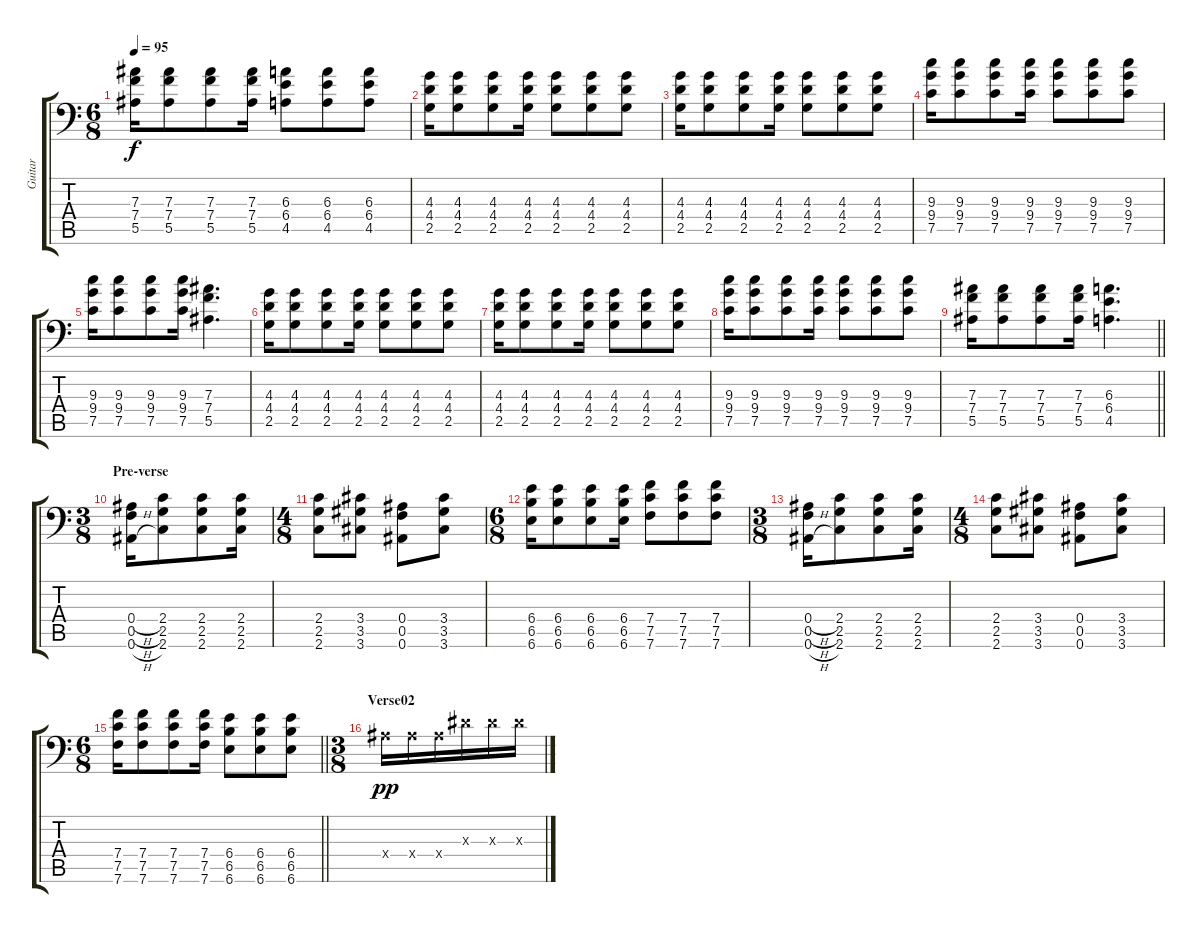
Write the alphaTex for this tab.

\track ("Guitar" "Guitar") {instrument overdrivenguitar}
\staff {score tabs}
\tuning (C4 G3 Eb3 Bb2 F2 Bb1) {hide}
\ts (6 8)
\tempo 95
\clef f4
\ks c
(7.3 7.4 5.5).16{dy f} (7.3 7.4 5.5).8 (7.3 7.4 5.5).8 (7.3 7.4 5.5).16 (6.3 6.4 4.5).8 (6.3 6.4 4.5).8 (6.3 6.4 4.5).8 |
(4.3 4.4 2.5).16 (4.3 4.4 2.5).8 (4.3 4.4 2.5).8 (4.3 4.4 2.5).16 (4.3 4.4 2.5).8 (4.3 4.4 2.5).8 (4.3 4.4 2.5).8 |
(4.3 4.4 2.5).16 (4.3 4.4 2.5).8 (4.3 4.4 2.5).8 (4.3 4.4 2.5).16 (4.3 4.4 2.5).8 (4.3 4.4 2.5).8 (4.3 4.4 2.5).8 |
(9.3 9.4 7.5).16 (9.3 9.4 7.5).8 (9.3 9.4 7.5).8 (9.3 9.4 7.5).16 (9.3 9.4 7.5).8 (9.3 9.4 7.5).8 (9.3 9.4 7.5).8 |
(9.3 9.4 7.5).16 (9.3 9.4 7.5).8 (9.3 9.4 7.5).8 (9.3 9.4 7.5).16 (7.3 7.4 5.5).4{d} |
(4.3 4.4 2.5).16 (4.3 4.4 2.5).8 (4.3 4.4 2.5).8 (4.3 4.4 2.5).16 (4.3 4.4 2.5).8 (4.3 4.4 2.5).8 (4.3 4.4 2.5).8 |
(4.3 4.4 2.5).16 (4.3 4.4 2.5).8 (4.3 4.4 2.5).8 (4.3 4.4 2.5).16 (4.3 4.4 2.5).8 (4.3 4.4 2.5).8 (4.3 4.4 2.5).8 |
(9.3 9.4 7.5).16 (9.3 9.4 7.5).8 (9.3 9.4 7.5).8 (9.3 9.4 7.5).16 (9.3 9.4 7.5).8 (9.3 9.4 7.5).8 (9.3 9.4 7.5).8 |
\barLineRight lightlight
(7.3 7.4 5.5).16 (7.3 7.4 5.5).8 (7.3 7.4 5.5).8 (7.3 7.4 5.5).16 (6.3 6.4 4.5).4{d} |
\ts (3 8)
\section ("" "Pre-verse")
(0.4{h} 0.5{h} 0.6{h}).16 (2.4 2.5 2.6).8 (2.4 2.5 2.6).8 (2.4 2.5 2.6).16 |
\ts (4 8)
(2.4 2.5 2.6).8 (3.4 3.5 3.6).8 (0.4 0.5 0.6).8 (3.4 3.5 3.6).8 |
\ts (6 8)
(6.4 6.5 6.6).16 (6.4 6.5 6.6).8 (6.4 6.5 6.6).8 (6.4 6.5 6.6).16 (7.4 7.5 7.6).8 (7.4 7.5 7.6).8 (7.4 7.5 7.6).8 |
\ts (3 8)
(0.4{h} 0.5{h} 0.6{h}).16 (2.4 2.5 2.6).8 (2.4 2.5 2.6).8 (2.4 2.5 2.6).16 |
\ts (4 8)
(2.4 2.5 2.6).8 (3.4 3.5 3.6).8 (0.4 0.5 0.6).8 (3.4 3.5 3.6).8 |
\ts (6 8)
\barLineRight lightlight
(7.4 7.5 7.6).16 (7.4 7.5 7.6).8 (7.4 7.5 7.6).8 (7.4 7.5 7.6).16 (6.4 6.5 6.6).8 (6.4 6.5 6.6).8 (6.4 6.5 6.6).8 |
\ts (3 8)
\section ("" "Verse02")
0.4{x}.16{dy pp} 0.4{x}.16 0.4{x}.16 0.3{x}.16 0.3{x}.16 0.3{x}.16
